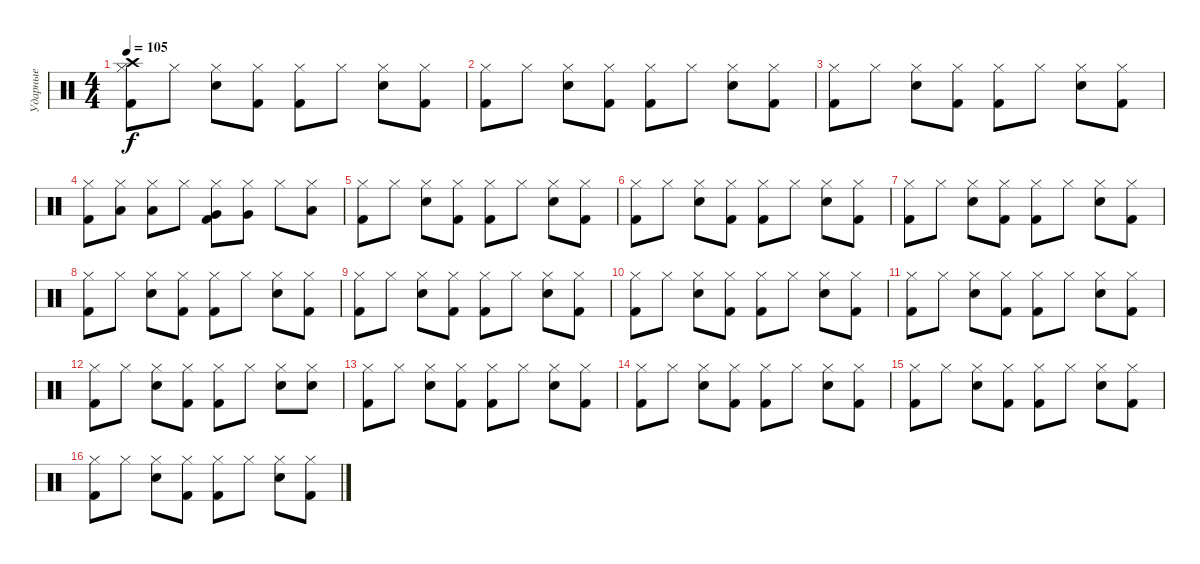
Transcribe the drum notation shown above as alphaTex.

\track ("Ударные" "Ударные") {instrument percussion}
\staff {score}
\articulation defaults
\ts (4 4)
\tempo 105
\clef neutral
\ks c
("Crash high (hit)" "Kick (hit) 2" "Hi-Hat (closed)").8{dy f} "Hi-Hat (closed)".8 ("Snare (hit) 2" "Hi-Hat (closed)").8 ("Kick (hit) 2" "Hi-Hat (closed)").8 ("Kick (hit) 2" "Hi-Hat (closed)").8 "Hi-Hat (closed)".8 ("Snare (hit) 2" "Hi-Hat (closed)").8 ("Kick (hit) 2" "Hi-Hat (closed)").8 |
("Kick (hit) 2" "Hi-Hat (closed)").8 "Hi-Hat (closed)".8 ("Snare (hit) 2" "Hi-Hat (closed)").8 ("Kick (hit) 2" "Hi-Hat (closed)").8 ("Kick (hit) 2" "Hi-Hat (closed)").8 "Hi-Hat (closed)".8 ("Snare (hit) 2" "Hi-Hat (closed)").8 ("Kick (hit) 2" "Hi-Hat (closed)").8 |
("Kick (hit) 2" "Hi-Hat (closed)").8 "Hi-Hat (closed)".8 ("Snare (hit) 2" "Hi-Hat (closed)").8 ("Kick (hit) 2" "Hi-Hat (closed)").8 ("Kick (hit) 2" "Hi-Hat (closed)").8 "Hi-Hat (closed)".8 ("Snare (hit) 2" "Hi-Hat (closed)").8 ("Kick (hit) 2" "Hi-Hat (closed)").8 |
("Kick (hit) 2" "Hi-Hat (closed)").8 ("Low Tom (hit)" "Hi-Hat (closed)").8 ("Low Tom (hit)" "Hi-Hat (closed)").8 "Hi-Hat (closed)".8 ("Very Low Tom (hit)" "Kick (hit) 2" "Hi-Hat (closed)").8 ("Very Low Tom (hit)" "Hi-Hat (closed)").8 "Hi-Hat (closed)".8 ("Low Floor Tom (hit)" "Hi-Hat (closed)").8 |
("Kick (hit) 2" "Hi-Hat (closed)").8 "Hi-Hat (closed)".8 ("Snare (hit) 2" "Hi-Hat (closed)").8 ("Kick (hit) 2" "Hi-Hat (closed)").8 ("Kick (hit) 2" "Hi-Hat (closed)").8 "Hi-Hat (closed)".8 ("Snare (hit) 2" "Hi-Hat (closed)").8 ("Kick (hit) 2" "Hi-Hat (closed)").8 |
("Kick (hit) 2" "Hi-Hat (closed)").8 "Hi-Hat (closed)".8 ("Snare (hit) 2" "Hi-Hat (closed)").8 ("Kick (hit) 2" "Hi-Hat (closed)").8 ("Kick (hit) 2" "Hi-Hat (closed)").8 "Hi-Hat (closed)".8 ("Snare (hit) 2" "Hi-Hat (closed)").8 ("Kick (hit) 2" "Hi-Hat (closed)").8 |
("Kick (hit) 2" "Hi-Hat (closed)").8 "Hi-Hat (closed)".8 ("Snare (hit) 2" "Hi-Hat (closed)").8 ("Kick (hit) 2" "Hi-Hat (closed)").8 ("Kick (hit) 2" "Hi-Hat (closed)").8 "Hi-Hat (closed)".8 ("Snare (hit) 2" "Hi-Hat (closed)").8 ("Kick (hit) 2" "Hi-Hat (closed)").8 |
("Kick (hit) 2" "Hi-Hat (closed)").8 "Hi-Hat (closed)".8 ("Snare (hit) 2" "Hi-Hat (closed)").8 ("Kick (hit) 2" "Hi-Hat (closed)").8 ("Kick (hit) 2" "Hi-Hat (closed)").8 "Hi-Hat (closed)".8 ("Snare (hit) 2" "Hi-Hat (closed)").8 ("Kick (hit) 2" "Hi-Hat (closed)").8 |
("Kick (hit) 2" "Hi-Hat (closed)").8 "Hi-Hat (closed)".8 ("Snare (hit) 2" "Hi-Hat (closed)").8 ("Kick (hit) 2" "Hi-Hat (closed)").8 ("Kick (hit) 2" "Hi-Hat (closed)").8 "Hi-Hat (closed)".8 ("Snare (hit) 2" "Hi-Hat (closed)").8 ("Kick (hit) 2" "Hi-Hat (closed)").8 |
("Kick (hit) 2" "Hi-Hat (closed)").8 "Hi-Hat (closed)".8 ("Snare (hit) 2" "Hi-Hat (closed)").8 ("Kick (hit) 2" "Hi-Hat (closed)").8 ("Kick (hit) 2" "Hi-Hat (closed)").8 "Hi-Hat (closed)".8 ("Snare (hit) 2" "Hi-Hat (closed)").8 ("Kick (hit) 2" "Hi-Hat (closed)").8 |
("Kick (hit) 2" "Hi-Hat (closed)").8 "Hi-Hat (closed)".8 ("Snare (hit) 2" "Hi-Hat (closed)").8 ("Kick (hit) 2" "Hi-Hat (closed)").8 ("Kick (hit) 2" "Hi-Hat (closed)").8 "Hi-Hat (closed)".8 ("Snare (hit) 2" "Hi-Hat (closed)").8 ("Kick (hit) 2" "Hi-Hat (closed)").8 |
("Kick (hit) 2" "Hi-Hat (closed)").8 "Hi-Hat (closed)".8 ("Snare (hit) 2" "Hi-Hat (closed)").8 ("Kick (hit) 2" "Hi-Hat (closed)").8 ("Kick (hit) 2" "Hi-Hat (closed)").8 "Hi-Hat (closed)".8 ("Electric Snare (hit)" "Hi-Hat (closed)").8 ("Electric Snare (hit)" "Hi-Hat (closed)").8 |
("Kick (hit) 2" "Hi-Hat (closed)").8 "Hi-Hat (closed)".8 ("Snare (hit) 2" "Hi-Hat (closed)").8 ("Kick (hit) 2" "Hi-Hat (closed)").8 ("Kick (hit) 2" "Hi-Hat (closed)").8 "Hi-Hat (closed)".8 ("Snare (hit) 2" "Hi-Hat (closed)").8 ("Kick (hit) 2" "Hi-Hat (closed)").8 |
("Kick (hit) 2" "Hi-Hat (closed)").8 "Hi-Hat (closed)".8 ("Snare (hit) 2" "Hi-Hat (closed)").8 ("Kick (hit) 2" "Hi-Hat (closed)").8 ("Kick (hit) 2" "Hi-Hat (closed)").8 "Hi-Hat (closed)".8 ("Snare (hit) 2" "Hi-Hat (closed)").8 ("Kick (hit) 2" "Hi-Hat (closed)").8 |
("Kick (hit) 2" "Hi-Hat (closed)").8 "Hi-Hat (closed)".8 ("Snare (hit) 2" "Hi-Hat (closed)").8 ("Kick (hit) 2" "Hi-Hat (closed)").8 ("Kick (hit) 2" "Hi-Hat (closed)").8 "Hi-Hat (closed)".8 ("Snare (hit) 2" "Hi-Hat (closed)").8 ("Kick (hit) 2" "Hi-Hat (closed)").8 |
("Kick (hit) 2" "Hi-Hat (closed)").8 "Hi-Hat (closed)".8 ("Snare (hit) 2" "Hi-Hat (closed)").8 ("Kick (hit) 2" "Hi-Hat (closed)").8 ("Kick (hit) 2" "Hi-Hat (closed)").8 "Hi-Hat (closed)".8 ("Snare (hit) 2" "Hi-Hat (closed)").8 ("Kick (hit) 2" "Hi-Hat (closed)").8
